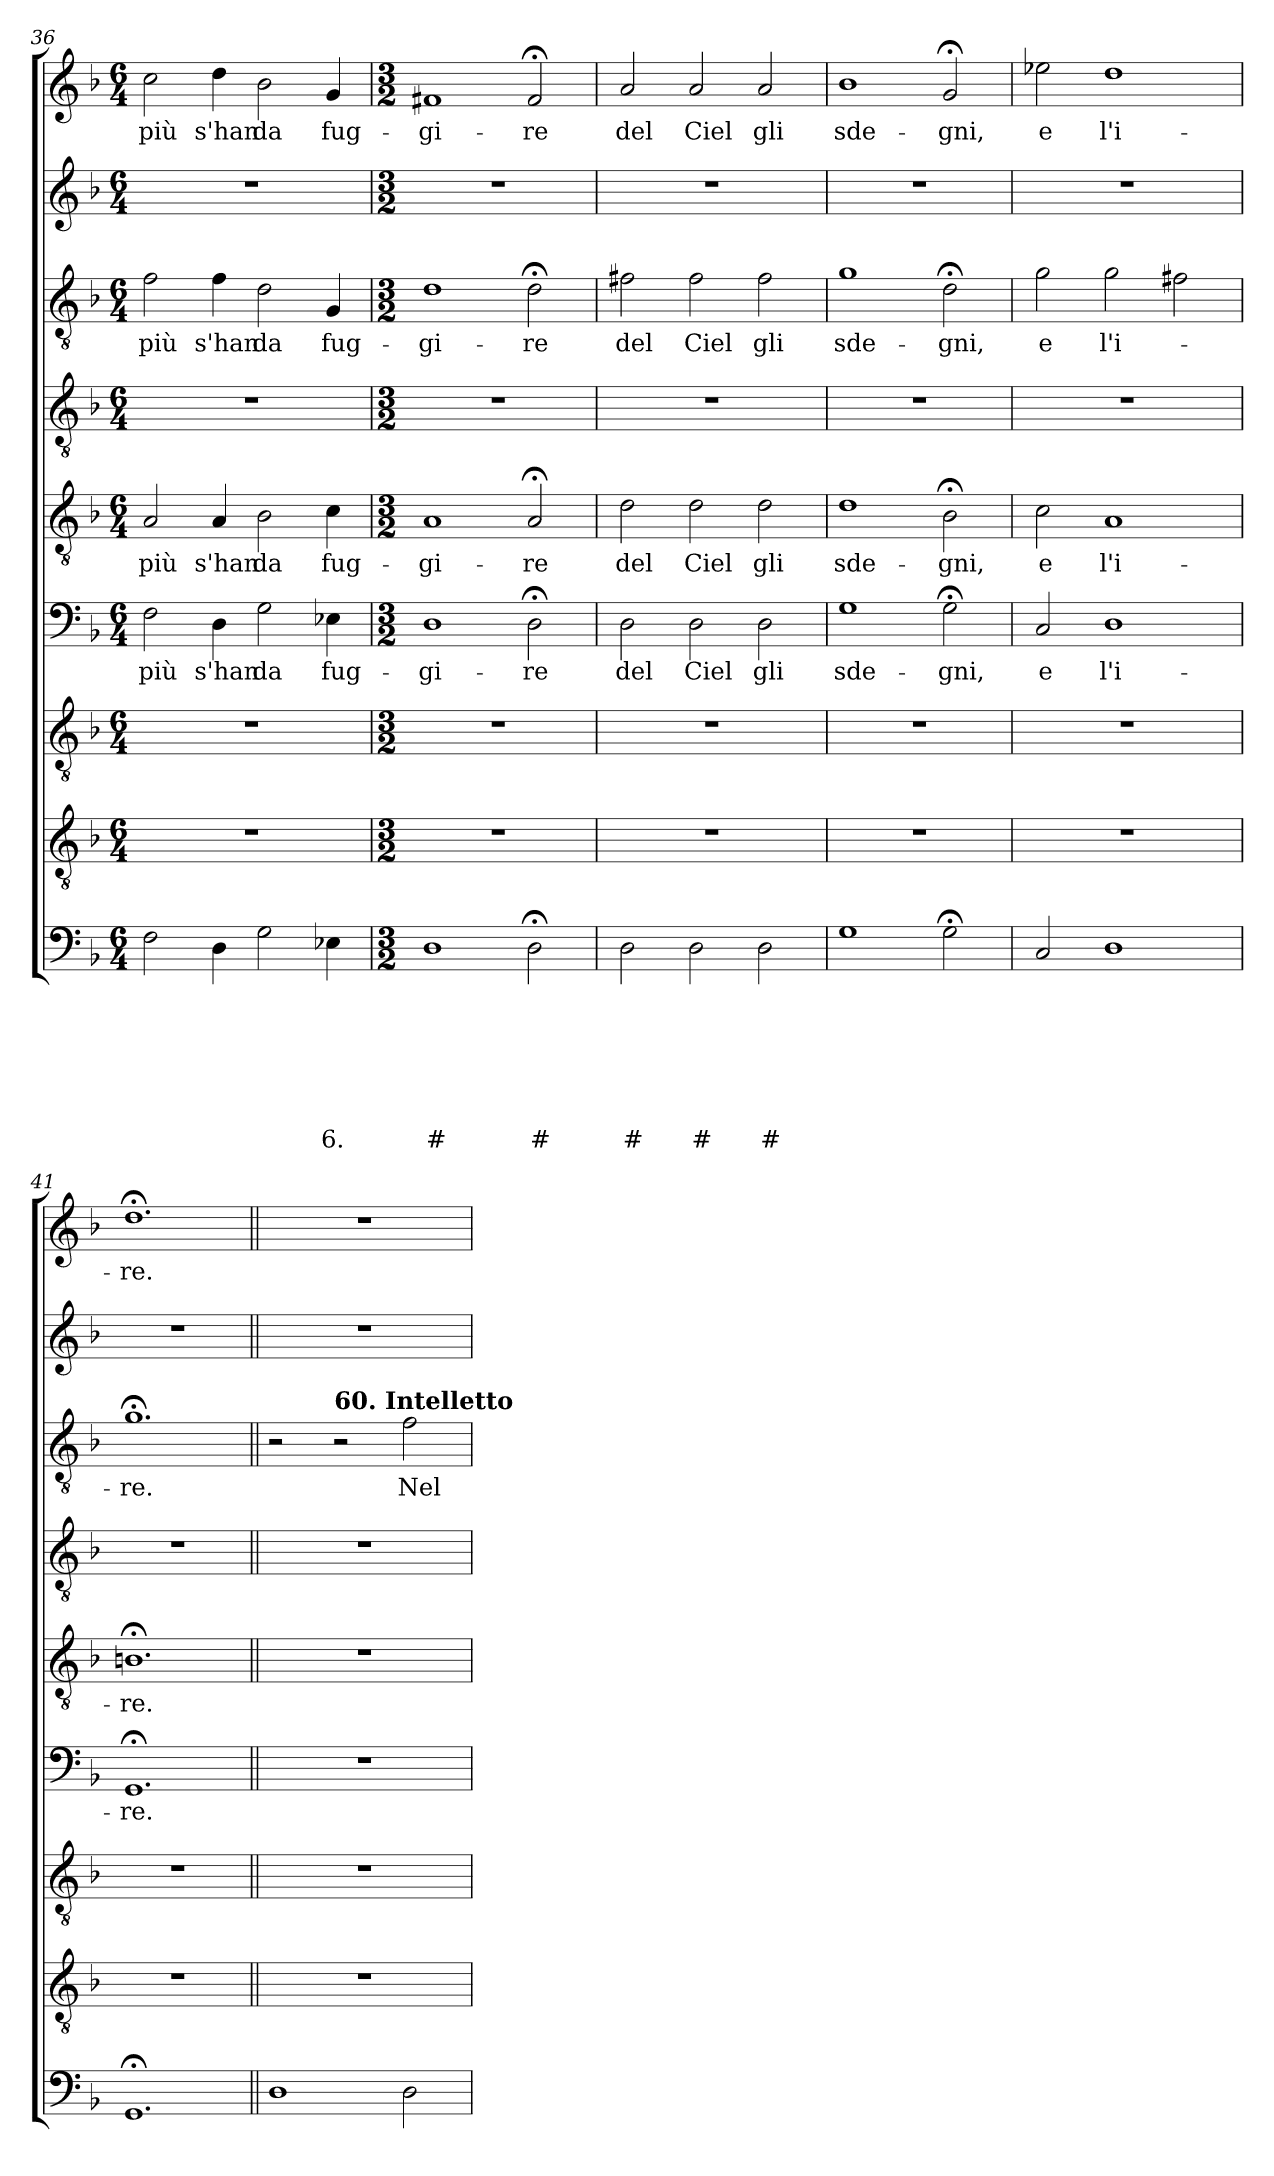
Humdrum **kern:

**kern	**text	**text	**text	**text	**text	**text	**text	**kern	**kern	**kern	**text	**kern	**text	**kern	**kern	**text	**kern	**kern	**text
*part9	*part9	*part9	*part9	*part9	*part9	*part9	*part9	*part8	*part7	*part6	*part6	*part5	*part5	*part4	*part3	*part3	*part2	*part1	*part1
*staff9	*staff9	*staff9	*staff9	*staff9	*staff9	*staff9	*staff9	*staff8	*staff7	*staff6	*staff6	*staff5	*staff5	*staff4	*staff3	*staff3	*staff2	*staff1	*staff1
*clefF4	*	*	*	*	*	*	*	*clefGv2	*clefGv2	*clefF4	*	*clefGv2	*	*clefGv2	*clefGv2	*	*clefG2	*clefG2	*
*k[b-]	*	*	*	*	*	*	*	*k[b-]	*k[b-]	*k[b-]	*	*k[b-]	*	*k[b-]	*k[b-]	*	*k[b-]	*k[b-]	*
*F:	*	*	*	*	*	*	*	*F:	*F:	*F:	*	*F:	*	*F:	*F:	*	*F:	*F:	*
*M6/4	*	*	*	*	*	*	*	*M6/4	*M6/4	*M6/4	*	*M6/4	*	*M6/4	*M6/4	*	*M6/4	*M6/4	*
=36	=36	=36	=36	=36	=36	=36	=36	=36	=36	=36	=36	=36	=36	=36	=36	=36	=36	=36	=36
2F\	.	.	.	.	.	.	.	1.r	1.r	2F\	più	2A/	più	1.r	2f\	più	1.r	2cc\	più
4D\	.	.	.	.	.	.	.	.	.	4D\	s'han	4A/	s'han	.	4f\	s'han	.	4dd\	s'han
2G\	.	.	.	.	.	.	.	.	.	2G\	da	2B-\	da	.	2d\	da	.	2b-\	da
4E-X\	.	.	.	.	.	.	6.	.	.	4E-X\	fug-	4c\	fug-	.	4G/	fug-	.	4g/	fug-
!!LO:PB:g=z
=37	=37	=37	=37	=37	=37	=37	=37	=37	=37	=37	=37	=37	=37	=37	=37	=37	=37	=37	=37
*M3/2	*	*	*	*	*	*	*	*M3/2	*M3/2	*M3/2	*	*M3/2	*	*M3/2	*M3/2	*	*M3/2	*M3/2	*
1D	.	.	.	.	.	.	#	1.r	1.r	1D	-gi-	1A	-gi-	1.r	1d	-gi-	1.r	1f#X	-gi-
2D;<\	.	.	.	.	.	.	#	.	.	2D;<\	-re	2A;</	-re	.	2d;<\	-re	.	2f#;</	-re
=38	=38	=38	=38	=38	=38	=38	=38	=38	=38	=38	=38	=38	=38	=38	=38	=38	=38	=38	=38
2D\	.	.	.	.	.	.	#	1.r	1.r	2D\	del	2d\	del	1.r	2f#X\	del	1.r	2a/	del
2D\	.	.	.	.	.	.	#	.	.	2D\	Ciel	2d\	Ciel	.	2f#\	Ciel	.	2a/	Ciel
2D\	.	.	.	.	.	.	#	.	.	2D\	gli	2d\	gli	.	2f#\	gli	.	2a/	gli
=39	=39	=39	=39	=39	=39	=39	=39	=39	=39	=39	=39	=39	=39	=39	=39	=39	=39	=39	=39
1G	.	.	.	.	.	.	.	1.r	1.r	1G	sde-	1d	sde-	1.r	1g	sde-	1.r	1b-	sde-
2G;<\	.	.	.	.	.	.	.	.	.	2G;<\	-gni,	2B-;<\	-gni,	.	2d;<\	-gni,	.	2g;</	-gni,
=40	=40	=40	=40	=40	=40	=40	=40	=40	=40	=40	=40	=40	=40	=40	=40	=40	=40	=40	=40
2C/	.	.	.	.	.	.	.	1.r	1.r	2C/	e	2c\	e	1.r	2g\	e	1.r	2ee-X\	e
1D	.	.	.	.	.	.	.	.	.	1D	l'i-	1A	l'i-	.	2g\	l'i-	.	1dd	l'i-
.	.	.	.	.	.	.	.	.	.	.	.	.	.	.	2f#X\	.	.	.	.
=41	=41	=41	=41	=41	=41	=41	=41	=41	=41	=41	=41	=41	=41	=41	=41	=41	=41	=41	=41
1.GG;<	.	.	.	.	.	.	.	1.r	1.r	1.GG;<	-re.	1.Bn;<	-re.	1.r	1.g;<	-re.	1.r	1.dd;<	-re.
=42||	=42||	=42||	=42||	=42||	=42||	=42||	=42||	=42||	=42||	=42||	=42||	=42||	=42||	=42||	=42||	=42||	=42||	=42||	=42||
1D	.	.	.	.	.	.	.	1.r	1.r	1.r	.	1.r	.	1.r	2r	.	1.r	1.r	.
!	!	!	!	!	!	!	!	!	!	!	!	!	!	!	!LO:TX:a:B:t=60. Intelletto	!	!	!	!
.	.	.	.	.	.	.	.	.	.	.	.	.	.	.	2r	.	.	.	.
2D\	.	.	.	.	.	.	.	.	.	.	.	.	.	.	2f\	Nel	.	.	.
=	=	=	=	=	=	=	=	=	=	=	=	=	=	=	=	=	=	=	=
*-	*-	*-	*-	*-	*-	*-	*-	*-	*-	*-	*-	*-	*-	*-	*-	*-	*-	*-	*-
